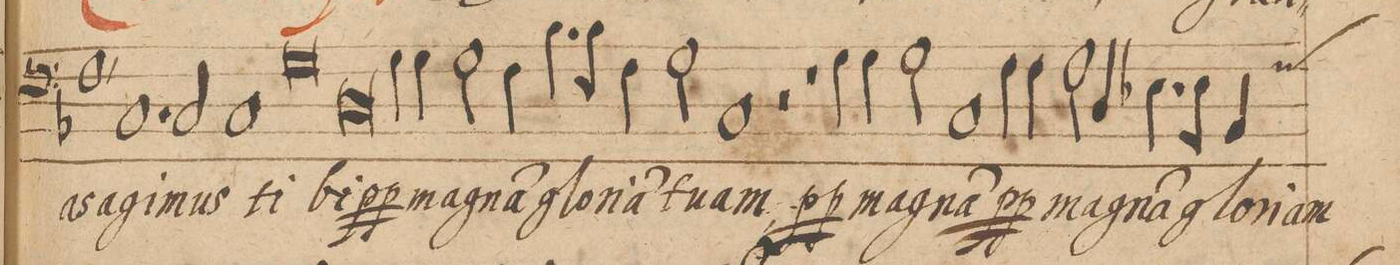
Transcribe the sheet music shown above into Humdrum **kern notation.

**kern	**text
*I"BASSVS.	*
*clefF4	*
*k[b-]	*
*met(C|)	*
*M2/1	*
1F,	-as
=12-	=12-
1.C	a-
2C/	-gi-
=13-	=13-
1C	-mus
0G	ti-
=14-	=14-
0D	-bi
=15-	=15-
4G\	p(ro)p-
4G\	-(ter)
2G\	ma-
=16-	=16-
4F\	-gna(m)
4.B-\	glo-
8B-\	-ri-
4F\	-a(m)
2G\	tu-
1C/	-am,
=17-	=17-
2r	.
1r	.
=18-	=18-
4G\	p(ro)p-
4G\	-(ter)
2G\	ma-
1C	-gna(m)
=19-	=19-
4F\	p(ro)p-
4F\	-(ter)
2F\	ma-
4D/	-gna(m)
4.E-X\	glo-
8E-\	-ri-
4BB-/	-am
*custos:F	*
=20-	=20-
*-	*-
